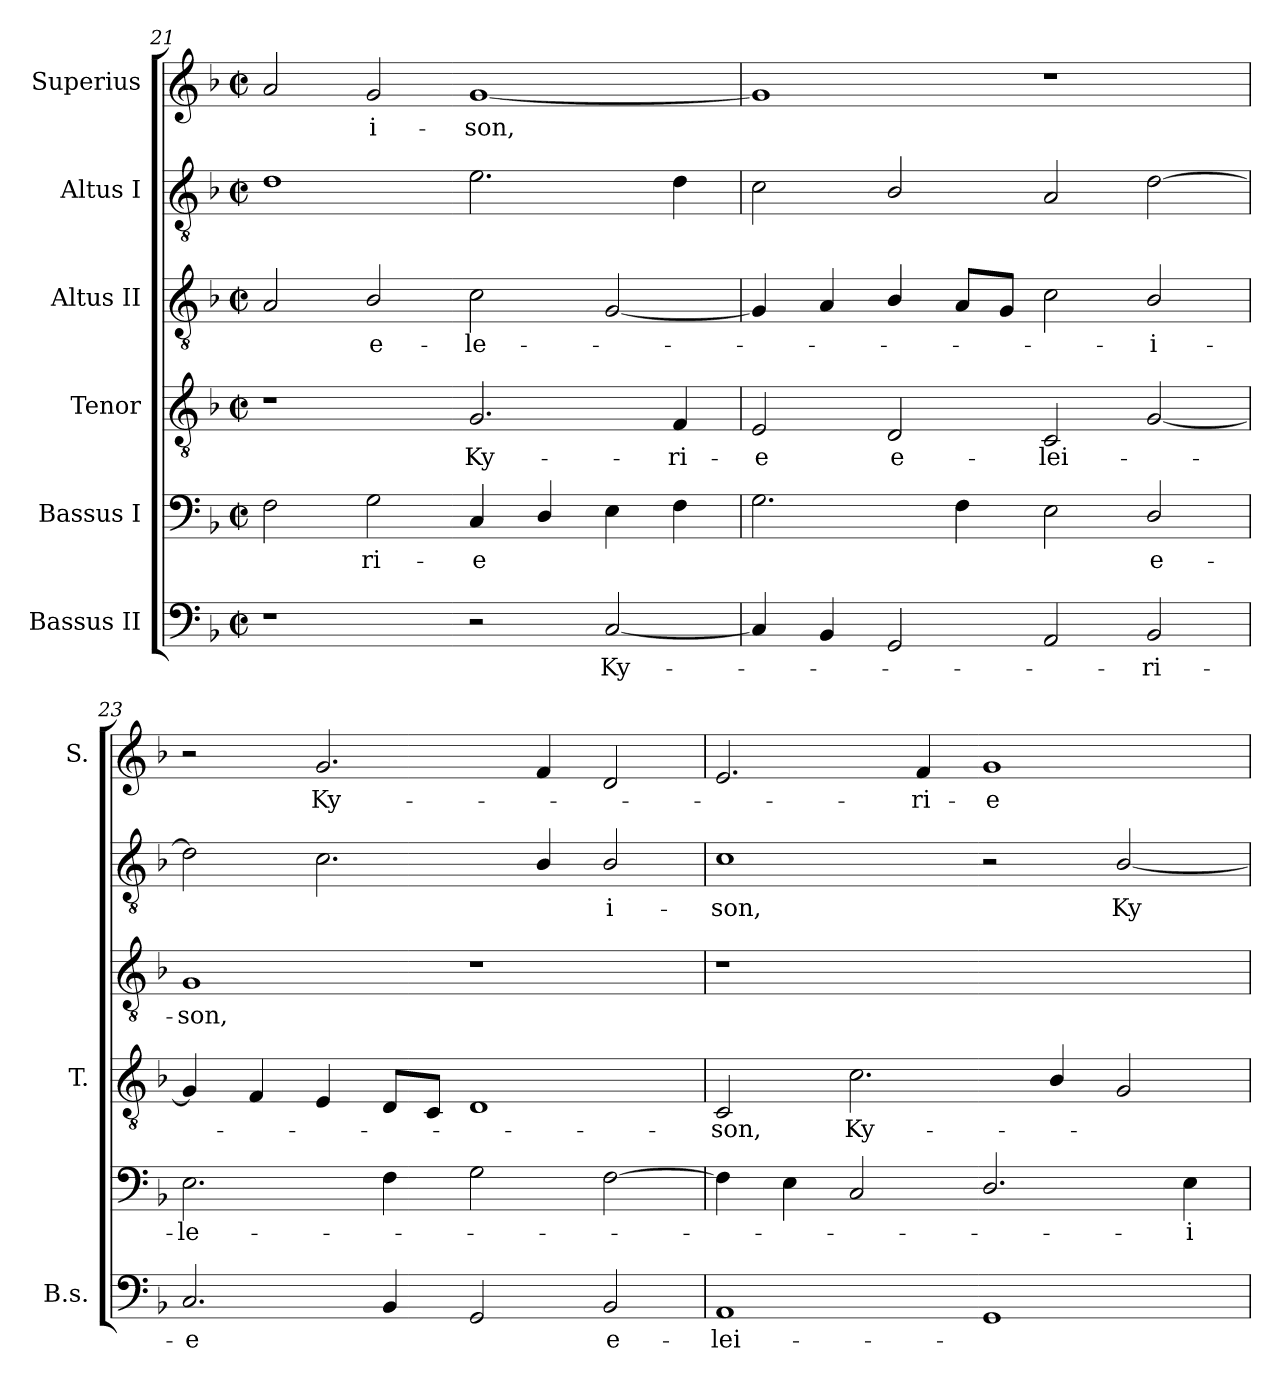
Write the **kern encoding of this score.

**kern	**text	**kern	**text	**kern	**text	**kern	**text	**kern	**text	**kern	**text
*part6	*part6	*part5	*part5	*part4	*part4	*part3	*part3	*part2	*part2	*part1	*part1
*staff6	*staff6	*staff5	*staff5	*staff4	*staff4	*staff3	*staff3	*staff2	*staff2	*staff1	*staff1
*I"Bassus II	*	*I"Bassus I	*	*I"Tenor	*	*I"Altus II	*	*I"Altus I	*	*I"Superius	*
*I'B.s.	*	*	*	*I'T.	*	*	*	*	*	*I'S.	*
!!LO:PB:g=z
*clefF4	*	*clefF4	*	*clefGv2	*	*clefGv2	*	*clefGv2	*	*clefG2	*
*	*	*	*	*ITrd7c12	*	*ITrd7c12	*	*ITrd7c12	*	*	*
*k[b-]	*	*k[b-]	*	*k[b-]	*	*k[b-]	*	*k[b-]	*	*k[b-]	*
*F:	*	*F:	*	*F:	*	*F:	*	*F:	*	*F:	*
*M2/2	*	*M2/2	*	*M2/2	*	*M2/2	*	*M2/2	*	*M2/2	*
*met(c|)	*	*met(c|)	*	*met(c|)	*	*met(c|)	*	*met(c|)	*	*met(c|)	*
=21	=21	=21	=21	=21	=21	=21	=21	=21	=21	=21	=21
1r	.	2Fi\	.	1r	.	2AAi/	.	1Di	.	2ai/	.
!	!	!	!LO:LY:b:color=#000000	!	!	!	!	!	!	!	!
!	!	!	!	!	!	!	!LO:LY:b:color=#000000	!	!	!	!
!	!	!	!	!	!	!	!	!	!	!	!LO:LY:b:color=#000000
.	.	2Gi\	-ri-	.	.	2BB-i/	e-	.	.	2gi/	-i-
!	!	!	!LO:LY:b:color=#000000	!	!	!	!	!	!	!	!
!	!	!	!	!	!LO:LY:b:color=#000000	!	!	!	!	!	!
!	!	!	!	!	!	!	!LO:LY:b:color=#000000	!	!	!	!
!	!	!	!	!	!	!	!	!	!	!	!LO:LY:b:color=#000000
2r	.	4Ci/	-e	2.GGi/	Ky-	2Ci\	-le-	2.Ei\	.	[<1gi	-son,
.	.	4Di/	.	.	.	.	.	.	.	.	.
!	!LO:LY:b:color=#000000	!	!	!	!	!	!	!	!	!	!
[<2Ci/	Ky-	4Ei\	.	.	.	[<2GGi/	.	.	.	.	.
!	!	!	!	!	!LO:LY:b:color=#000000	!	!	!	!	!	!
.	.	4Fi\	.	4FFi/	-ri-	.	.	4Di\	.	.	.
=22	=22	=22	=22	=22	=22	=22	=22	=22	=22	=22	=22
!	!	!	!	!	!LO:LY:b:color=#000000	!	!	!	!	!	!
4Ci/]	.	2.Gi\	.	2EEi/	-e	4GGi/]	.	2Ci\	.	1gi]	.
4BB-i/	.	.	.	.	.	4AAi/	.	.	.	.	.
!	!	!	!	!	!LO:LY:b:color=#000000	!	!	!	!	!	!
2GGi/	.	.	.	2DDi/	e-	4BB-i/	.	2BB-i/	.	.	.
.	.	4Fi\	.	.	.	8AAi/L	.	.	.	.	.
.	.	.	.	.	.	8GGi/J	.	.	.	.	.
!	!	!	!	!	!LO:LY:b:color=#000000	!	!	!	!	!	!
2AAi/	.	2Ei\	.	2CCi/	-lei-	2Ci\	.	2AAi/	.	1r	.
!	!LO:LY:b:color=#000000	!	!	!	!	!	!	!	!	!	!
!	!	!	!LO:LY:b:color=#000000	!	!	!	!	!	!	!	!
!	!	!	!	!	!	!	!LO:LY:b:color=#000000	!	!	!	!
2BB-i/	-ri-	2Di/	e-	[<2GGi/	.	2BB-i/	-i-	[>2Di\	.	.	.
=23	=23	=23	=23	=23	=23	=23	=23	=23	=23	=23	=23
!	!LO:LY:b:color=#000000	!	!	!	!	!	!	!	!	!	!
!	!	!	!LO:LY:b:color=#000000	!	!	!	!	!	!	!	!
!	!	!	!	!	!	!	!LO:LY:b:color=#000000	!	!	!	!
2.Ci/	-e	2.Ei\	-le-	4GGi/]	.	1GGi	-son,	2Di\]	.	2r	.
.	.	.	.	4FFi/	.	.	.	.	.	.	.
!	!	!	!	!	!	!	!	!	!	!	!LO:LY:b:color=#000000
.	.	.	.	4EEi/	.	.	.	2.Ci\	.	2.gi/	Ky-
4BB-i/	.	4Fi\	.	8DDi/L	.	.	.	.	.	.	.
.	.	.	.	8CCi/J	.	.	.	.	.	.	.
2GGi/	.	2Gi\	.	1DDi	.	1r	.	.	.	.	.
.	.	.	.	.	.	.	.	4BB-i/	.	4fi/	.
!	!LO:LY:b:color=#000000	!	!	!	!	!	!	!	!	!	!
!	!	!	!	!	!	!	!	!	!LO:LY:b:color=#000000	!	!
2BB-i/	e-	[>2Fi\	.	.	.	.	.	2BB-i/	-i-	2di/	.
=24	=24	=24	=24	=24	=24	=24	=24	=24	=24	=24	=24
!	!LO:LY:b:color=#000000	!	!	!	!	!	!	!	!	!	!
!	!	!	!	!	!LO:LY:b:color=#000000	!LO:N:vis=1	!	!	!	!	!
!	!	!	!	!	!	!	!	!	!LO:LY:b:color=#000000	!	!
1AAi	-lei-	4Fi\]	.	2CCi/	-son,	1r	.	1Ci	-son,	2.ei/	.
.	.	4Ei\	.	.	.	.	.	.	.	.	.
!	!	!	!	!	!LO:LY:b:color=#000000	!	!	!	!	!	!
.	.	2Ci/	.	2.Ci\	Ky-	.	.	.	.	.	.
!	!	!	!	!	!	!	!	!	!	!	!LO:LY:b:color=#000000
.	.	.	.	.	.	.	.	.	.	4fi/	-ri-
!	!	!	!	!	!	!	!	!	!	!	!LO:LY:b:color=#000000
1GGi	.	2.Di/	.	.	.	1ryy	.	2r	.	1gi	-e
.	.	.	.	4BB-i/	.	.	.	.	.	.	.
!	!	!	!	!	!	!	!	!	!LO:LY:b:color=#000000	!	!
.	.	.	.	2GGi/	.	.	.	[<2BB-i/	Ky-	.	.
!	!	!	!LO:LY:b:color=#000000	!	!	!	!	!	!	!	!
.	.	4Ei\	-i-	.	.	.	.	.	.	.	.
=	=	=	=	=	=	=	=	=	=	=	=
*-	*-	*-	*-	*-	*-	*-	*-	*-	*-	*-	*-
